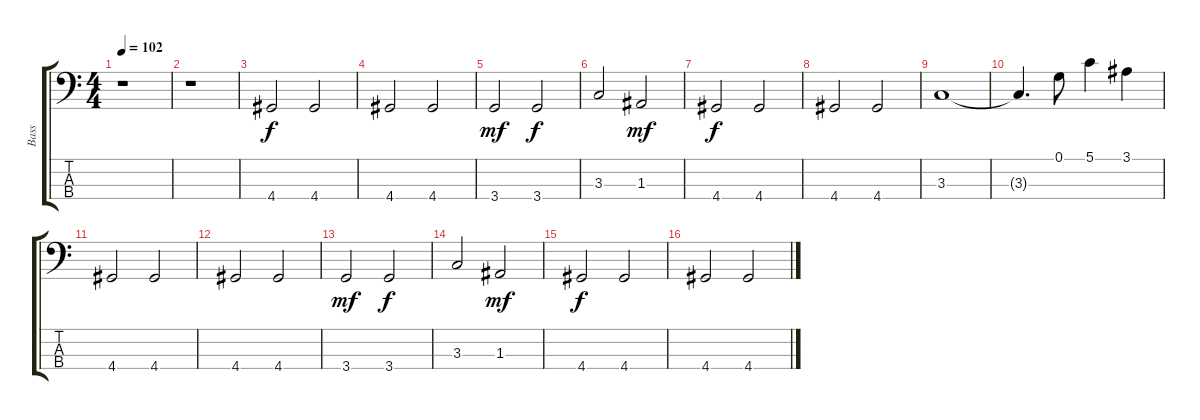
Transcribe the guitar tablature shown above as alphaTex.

\track ("Bass" "Bass") {instrument electricbassfinger}
\staff {score tabs}
\tuning (G2 D2 A1 E1) {hide}
\ts (4 4)
\tempo 102
\clef f4
\ks c
r.1{dy f} |
r.1 |
4.4.2 4.4.2 |
4.4.2 4.4.2 |
3.4.2{dy mf} 3.4.2{dy f} |
3.3.2 1.3.2{dy mf} |
4.4.2{dy f} 4.4.2 |
4.4.2 4.4.2 |
3.3.1 |
3.3{t}.4{d} 0.1.8 5.1.4 3.1.4 |
4.4.2 4.4.2 |
4.4.2 4.4.2 |
3.4.2{dy mf} 3.4.2{dy f} |
3.3.2 1.3.2{dy mf} |
4.4.2{dy f} 4.4.2 |
4.4.2 4.4.2
